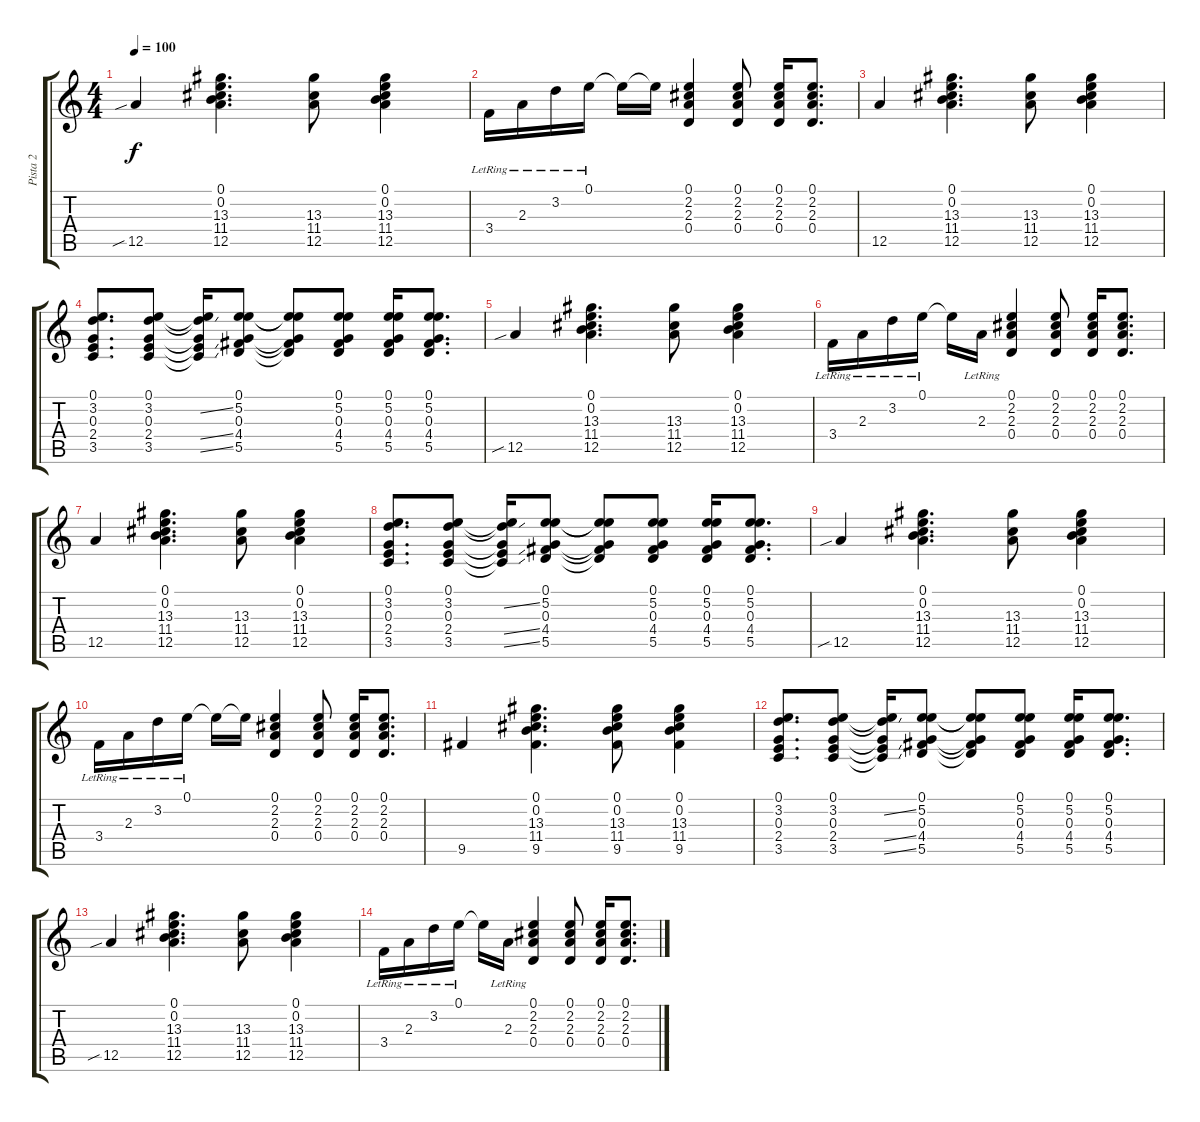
\track ("Pista 2" "Pista 2") {instrument acousticguitarsteel}
\staff {score tabs}
\tuning (E4 B3 G3 D3 A2 D2) {hide}
\ts (4 4)
\tempo 100
\clef g2
\ks c
12.5{sib}.4{dy f} (0.1 0.2 13.3 11.4 12.5).4{d} (13.3 11.4 12.5).8 (0.1 0.2 13.3 11.4 12.5).4 |
3.4{lr}.16 2.3{lr}.16 3.2{lr}.16 0.1{lr}.16 0.1{t}.16 0.1{t}.16 (0.1 2.2 2.3 0.4).4 (0.1 2.2 2.3 0.4).8 (0.1 2.2 2.3 0.4).16 (0.1 2.2 2.3 0.4).8{d} |
12.5.4 (0.1 0.2 13.3 11.4 12.5).4{d} (13.3 11.4 12.5).8 (0.1 0.2 13.3 11.4 12.5).4 |
(0.1 3.2 0.3 2.4 3.5).8{d} (0.1 3.2 0.3 2.4 3.5).8 (0.1{t} 3.2{ss t} 0.3{t} 2.4{ss t} 3.5{ss t}).16 (0.1 5.2 0.3 4.4 5.5).8 (0.1{t} 5.2{t} 0.3{t} 4.4{t} 5.5{t}).8 (0.1 5.2 0.3 4.4 5.5).8 (0.1 5.2 0.3 4.4 5.5).16 (0.1 5.2 0.3 4.4 5.5).8{d} |
12.5{sib}.4 (0.1 0.2 13.3 11.4 12.5).4{d} (13.3 11.4 12.5).8 (0.1 0.2 13.3 11.4 12.5).4 |
3.4{lr}.16 2.3{lr}.16 3.2{lr}.16 0.1{lr}.16 0.1{t}.16 2.3{lr}.16 (0.1 2.2 2.3 0.4).4 (0.1 2.2 2.3 0.4).8 (0.1 2.2 2.3 0.4).16 (0.1 2.2 2.3 0.4).8{d} |
12.5.4 (0.1 0.2 13.3 11.4 12.5).4{d} (13.3 11.4 12.5).8 (0.1 0.2 13.3 11.4 12.5).4 |
(0.1 3.2 0.3 2.4 3.5).8{d} (0.1 3.2 0.3 2.4 3.5).8 (0.1{t} 3.2{ss t} 0.3{t} 2.4{ss t} 3.5{ss t}).16 (0.1 5.2 0.3 4.4 5.5).8 (0.1{t} 5.2{t} 0.3{t} 4.4{t} 5.5{t}).8 (0.1 5.2 0.3 4.4 5.5).8 (0.1 5.2 0.3 4.4 5.5).16 (0.1 5.2 0.3 4.4 5.5).8{d} |
12.5{sib}.4 (0.1 0.2 13.3 11.4 12.5).4{d} (13.3 11.4 12.5).8 (0.1 0.2 13.3 11.4 12.5).4 |
3.4{lr}.16 2.3{lr}.16 3.2{lr}.16 0.1{lr}.16 0.1{t}.16 0.1{t}.16 (0.1 2.2 2.3 0.4).4 (0.1 2.2 2.3 0.4).8 (0.1 2.2 2.3 0.4).16 (0.1 2.2 2.3 0.4).8{d} |
9.5.4 (0.1 0.2 13.3 11.4 9.5).4{d} (0.1 0.2 13.3 11.4 9.5).8 (0.1 0.2 13.3 11.4 9.5).4 |
(0.1 3.2 0.3 2.4 3.5).8{d} (0.1 3.2 0.3 2.4 3.5).8 (0.1{t} 3.2{ss t} 0.3{t} 2.4{ss t} 3.5{ss t}).16 (0.1 5.2 0.3 4.4 5.5).8 (0.1{t} 5.2{t} 0.3{t} 4.4{t} 5.5{t}).8 (0.1 5.2 0.3 4.4 5.5).8 (0.1 5.2 0.3 4.4 5.5).16 (0.1 5.2 0.3 4.4 5.5).8{d} |
12.5{sib}.4 (0.1 0.2 13.3 11.4 12.5).4{d} (13.3 11.4 12.5).8 (0.1 0.2 13.3 11.4 12.5).4 |
3.4{lr}.16 2.3{lr}.16 3.2{lr}.16 0.1{lr}.16 0.1{t}.16 2.3{lr}.16 (0.1 2.2 2.3 0.4).4 (0.1 2.2 2.3 0.4).8 (0.1 2.2 2.3 0.4).16 (0.1 2.2 2.3 0.4).8{d}
